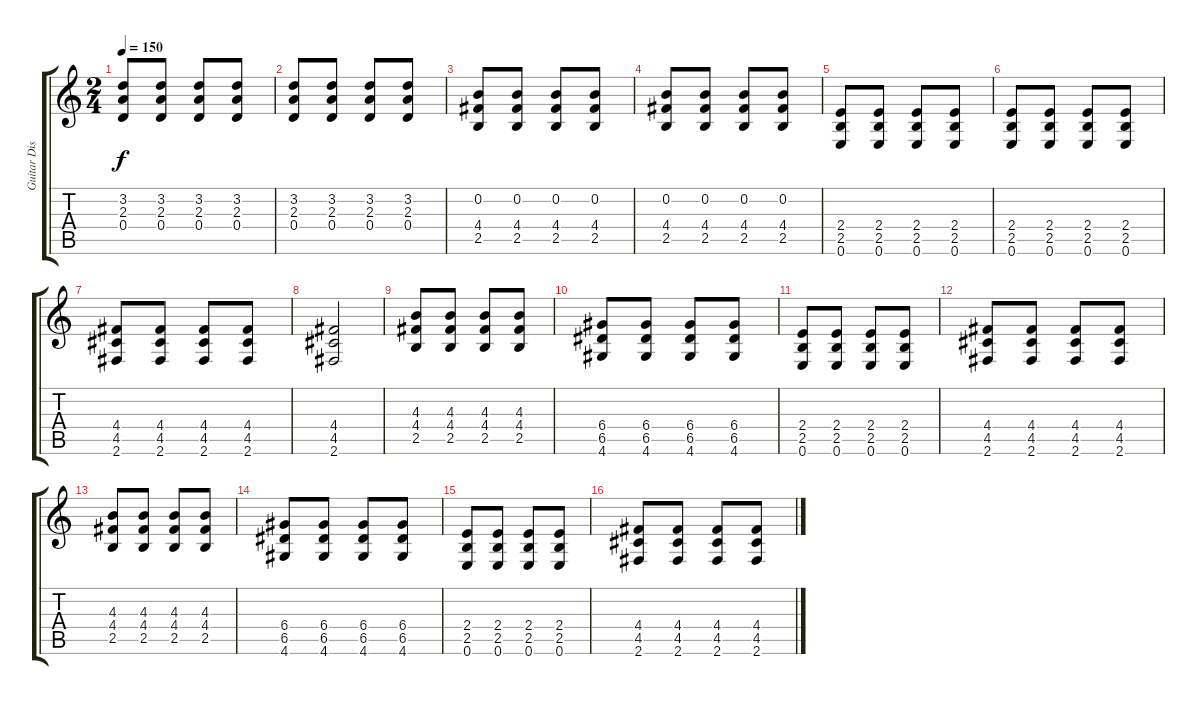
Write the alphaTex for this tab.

\track ("Guitar Distor" "Guitar Dis") {instrument overdrivenguitar}
\staff {score tabs}
\tuning (E4 B3 G3 D3 A2 E2) {hide}
\ts (2 4)
\tempo 150
\clef g2
\ks c
(3.2 2.3 0.4).8{dy f} (3.2 2.3 0.4).8 (3.2 2.3 0.4).8 (3.2 2.3 0.4).8 |
(3.2 2.3 0.4).8 (3.2 2.3 0.4).8 (3.2 2.3 0.4).8 (3.2 2.3 0.4).8 |
(0.2 4.4 2.5).8 (0.2 4.4 2.5).8 (0.2 4.4 2.5).8 (0.2 4.4 2.5).8 |
(0.2 4.4 2.5).8 (0.2 4.4 2.5).8 (0.2 4.4 2.5).8 (0.2 4.4 2.5).8 |
(2.4 2.5 0.6).8 (2.4 2.5 0.6).8 (2.4 2.5 0.6).8 (2.4 2.5 0.6).8 |
(2.4 2.5 0.6).8 (2.4 2.5 0.6).8 (2.4 2.5 0.6).8 (2.4 2.5 0.6).8 |
(4.4 4.5 2.6).8 (4.4 4.5 2.6).8 (4.4 4.5 2.6).8 (4.4 4.5 2.6).8 |
(4.4 4.5 2.6).2 |
(4.3 4.4 2.5).8 (4.3 4.4 2.5).8 (4.3 4.4 2.5).8 (4.3 4.4 2.5).8 |
(6.4 6.5 4.6).8 (6.4 6.5 4.6).8 (6.4 6.5 4.6).8 (6.4 6.5 4.6).8 |
(2.4 2.5 0.6).8 (2.4 2.5 0.6).8 (2.4 2.5 0.6).8 (2.4 2.5 0.6).8 |
(4.4 4.5 2.6).8 (4.4 4.5 2.6).8 (4.4 4.5 2.6).8 (4.4 4.5 2.6).8 |
(4.3 4.4 2.5).8 (4.3 4.4 2.5).8 (4.3 4.4 2.5).8 (4.3 4.4 2.5).8 |
(6.4 6.5 4.6).8 (6.4 6.5 4.6).8 (6.4 6.5 4.6).8 (6.4 6.5 4.6).8 |
(2.4 2.5 0.6).8 (2.4 2.5 0.6).8 (2.4 2.5 0.6).8 (2.4 2.5 0.6).8 |
(4.4 4.5 2.6).8 (4.4 4.5 2.6).8 (4.4 4.5 2.6).8 (4.4 4.5 2.6).8
